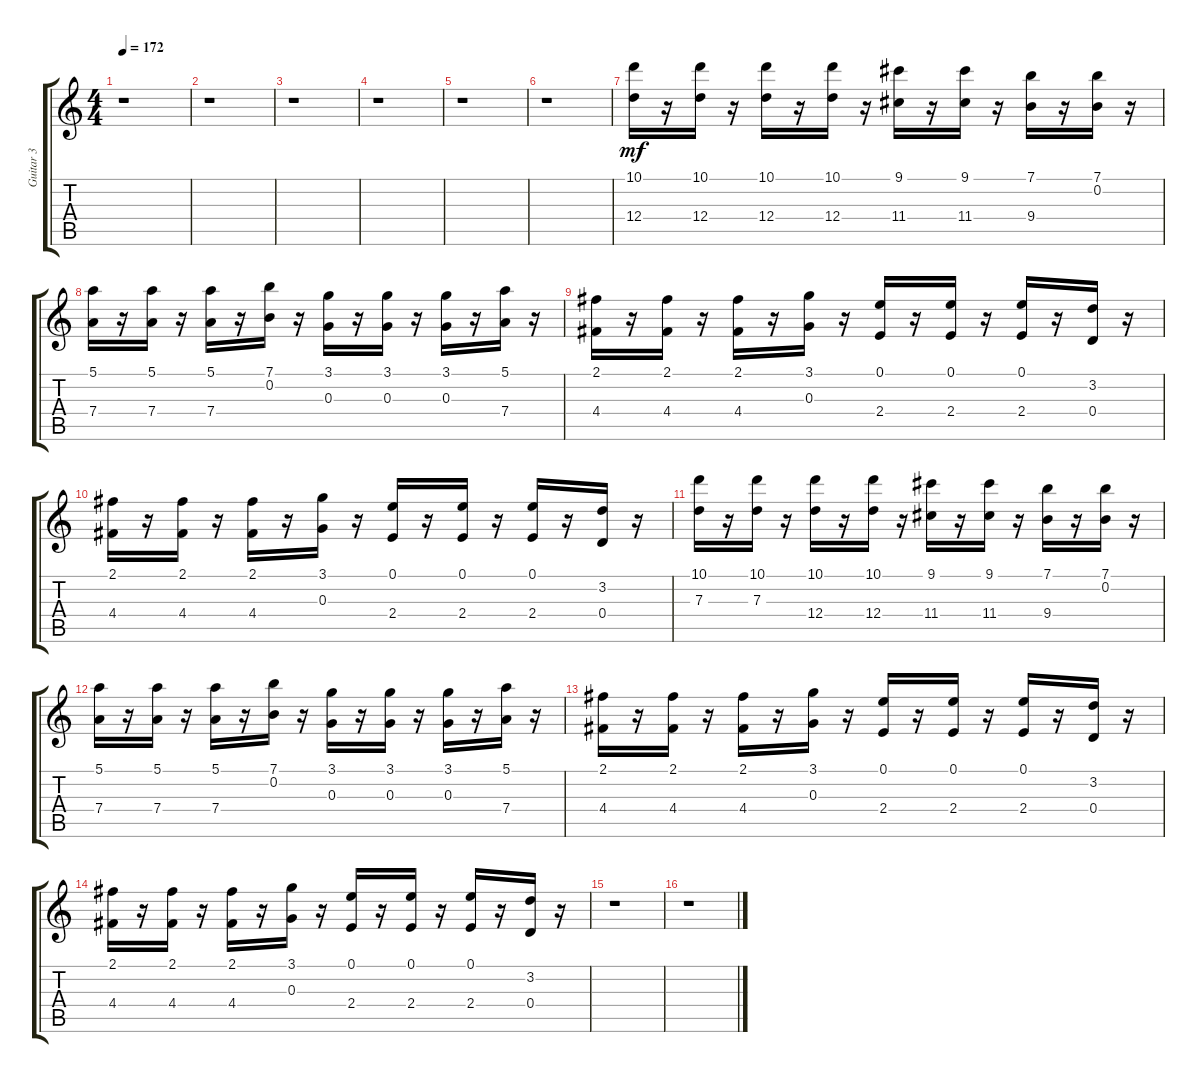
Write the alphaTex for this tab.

\track ("Guitar 3" "Guitar 3") {instrument distortionguitar}
\staff {score tabs}
\tuning (E4 B3 G3 D3 A2 E2) {hide}
\ts (4 4)
\tempo 172
\clef g2
\ks c
r.1{dy mf} |
r.1 |
r.1 |
r.1 |
r.1 |
r.1 |
(10.1 12.4).16{instrument distortionguitar} r.16 (10.1 12.4).16 r.16 (10.1 12.4).16 r.16 (10.1 12.4).16 r.16 (9.1 11.4).16 r.16 (9.1 11.4).16 r.16 (7.1 9.4).16 r.16 (7.1 0.2).16 r.16 |
(5.1 7.4).16 r.16 (5.1 7.4).16 r.16 (5.1 7.4).16 r.16 (7.1 0.2).16 r.16 (3.1 0.3).16 r.16 (3.1 0.3).16 r.16 (3.1 0.3).16 r.16 (5.1 7.4).16 r.16 |
(2.1 4.4).16 r.16 (2.1 4.4).16 r.16 (2.1 4.4).16 r.16 (3.1 0.3).16 r.16 (0.1 2.4).16 r.16 (0.1 2.4).16 r.16 (0.1 2.4).16 r.16 (3.2 0.4).16 r.16 |
(2.1 4.4).16 r.16 (2.1 4.4).16 r.16 (2.1 4.4).16 r.16 (3.1 0.3).16 r.16 (0.1 2.4).16 r.16 (0.1 2.4).16 r.16 (0.1 2.4).16 r.16 (3.2 0.4).16 r.16 |
(10.1 7.3).16 r.16 (10.1 7.3).16 r.16 (10.1 12.4).16 r.16 (10.1 12.4).16 r.16 (9.1 11.4).16 r.16 (9.1 11.4).16 r.16 (7.1 9.4).16 r.16 (7.1 0.2).16 r.16 |
(5.1 7.4).16 r.16 (5.1 7.4).16 r.16 (5.1 7.4).16 r.16 (7.1 0.2).16 r.16 (3.1 0.3).16 r.16 (3.1 0.3).16 r.16 (3.1 0.3).16 r.16 (5.1 7.4).16 r.16 |
(2.1 4.4).16 r.16 (2.1 4.4).16 r.16 (2.1 4.4).16 r.16 (3.1 0.3).16 r.16 (0.1 2.4).16 r.16 (0.1 2.4).16 r.16 (0.1 2.4).16 r.16 (3.2 0.4).16 r.16 |
(2.1 4.4).16 r.16 (2.1 4.4).16 r.16 (2.1 4.4).16 r.16 (3.1 0.3).16 r.16 (0.1 2.4).16 r.16 (0.1 2.4).16 r.16 (0.1 2.4).16 r.16 (3.2 0.4).16 r.16 |
r.1 |
r.1
